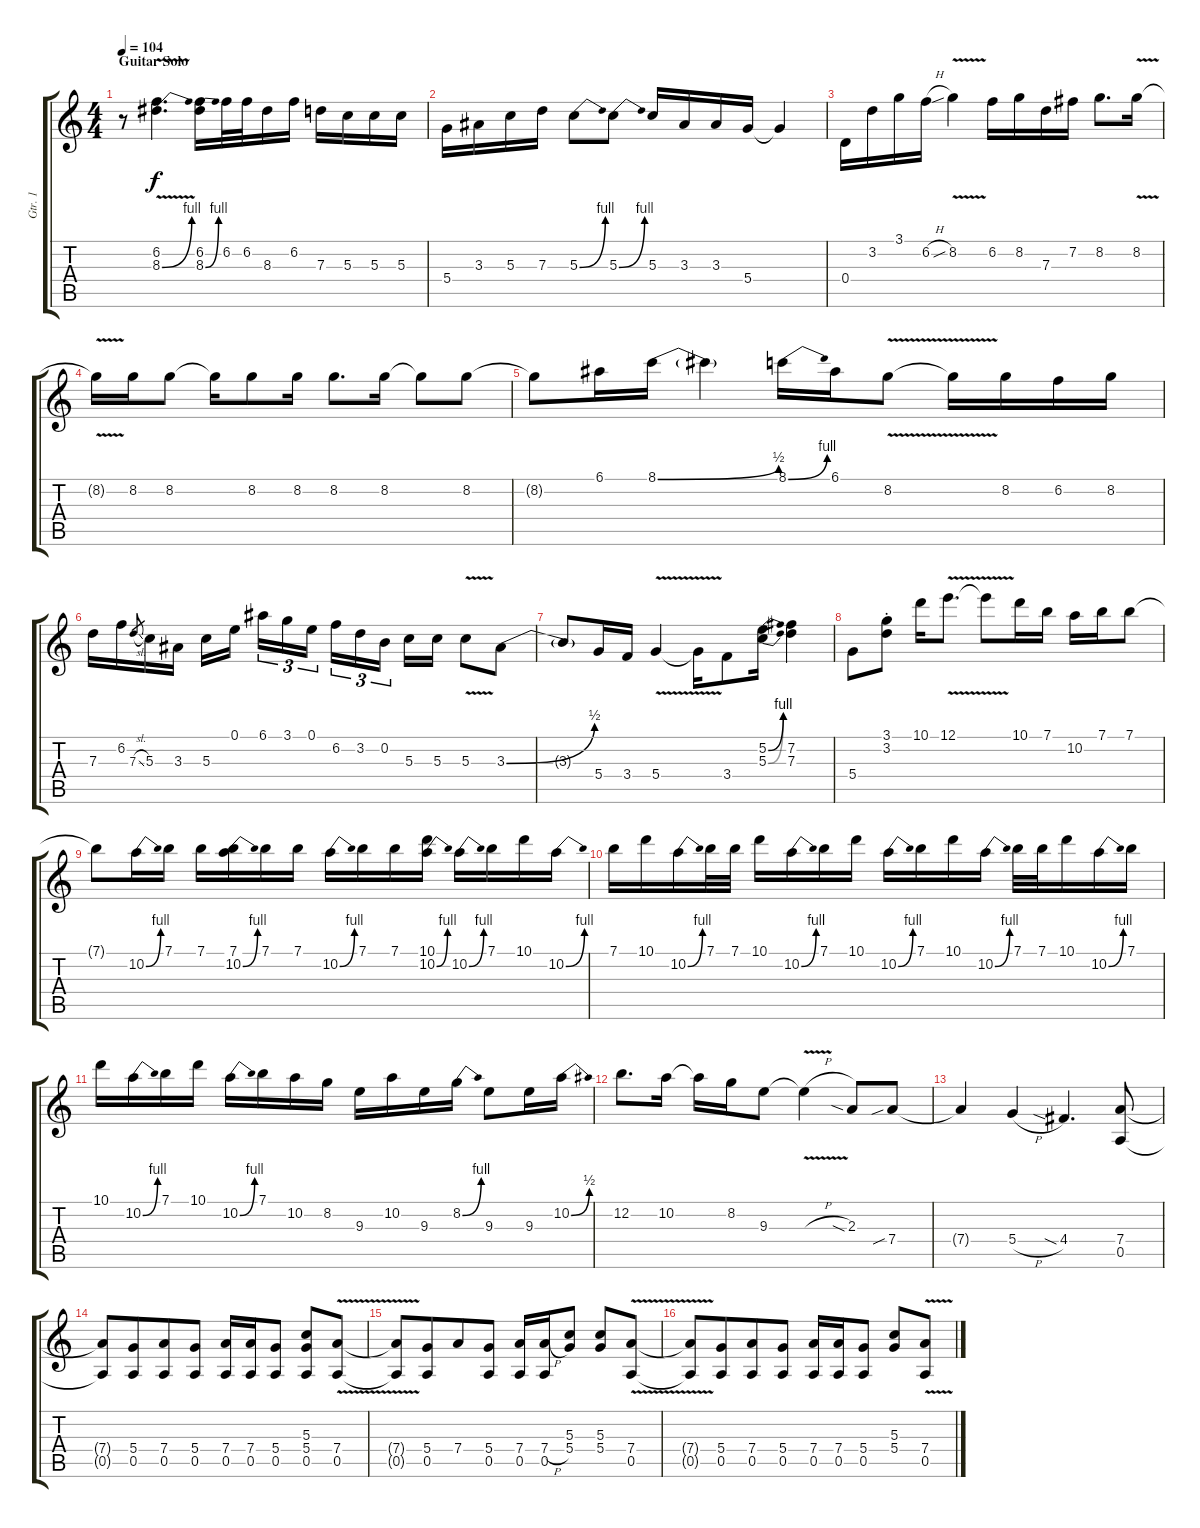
\track ("Gtr. 1" "Gtr. 1") {instrument distortionguitar}
\staff {score tabs}
\tuning (E4 B3 G3 D3 A2 E2) {hide}
\ts (4 4)
\section ("" "Guitar Solo")
\tempo 104
\clef g2
\ks c
r.8{dy f} (6.2 8.3{be (bend 0 0 60 4) v}).4{d} (6.2 8.3{be (bend 0 0 60 4)}).16 6.2.32 6.2.32 8.3.16 6.2.16 7.3.16 5.3.16 5.3.16 5.3.16 |
5.4.16 3.3.16 5.3.16 7.3.16 5.3{be (bend 0 0 60 4)}.8 5.3{be (bend 0 0 60 4)}.8 5.3.16 3.3.16 3.3.16 5.4.16 5.4{t}.4 |
0.4.16 3.2.16 3.1.16 6.2{h}.16 8.2{v sib}.4 6.2.16 8.2.16 7.3.16 7.2.16 8.2.8{d} 8.2{v}.16 |
8.2{t}.16 8.2.16 8.2.8 8.2{t}.16 8.2.8 8.2.16 8.2.8{d} 8.2.16 8.2{t}.8 8.2.8 |
8.2{t}.8 6.1.16 8.1{be (bend 0 0 60 2)}.16 8.1{t}.4 8.1{be (bend 0 0 60 4)}.16 6.1.16 8.2{v}.8 8.2{t}.16 8.2.16 6.2.16 8.2.16 |
7.3.16 6.2.16 7.3{sl}.8{gr} 5.3.16 3.3.16 5.3.16 0.1.16{beam splitsecondary} 6.1.16{tu (3 2)} 3.1.16{tu (3 2)} 0.1.16{tu (3 2)} 6.2.16{tu (3 2)} 3.2.16{tu (3 2)} 0.2.16{tu (3 2) beam splitsecondary} 5.3.16 5.3.16 5.3{v}.8 3.3{be (bend 0 0 60 2)}.8 |
3.3{t}.8 5.4.16 3.4.16 5.4{v}.4 5.4{t}.16 3.4.8 (5.2{be (bend 0 0 60 4)} 5.3{be (bend 0 0 60 4)}).16 (7.2 7.3).4 |
5.4.8 (3.1{st} 3.2).8 10.1.16 12.1{v}.8{d} 12.1{t}.8 10.1.16 7.1.16 10.2.16 7.1.16 7.1.8 |
7.1{t}.8 10.2{be (bend 0 0 60 4)}.16 7.1.16 7.1.16 (7.1 10.2{be (bend 0 0 60 4)}).16 7.1.16 7.1.16 10.2{be (bend 0 0 60 4)}.16 7.1.16 7.1.16 (10.1 10.2{be (bend 0 0 60 4)}).16 10.2{be (bend 0 0 60 4)}.16 7.1.16 10.1.16 10.2{be (bend 0 0 60 4)}.16 |
7.1.16 10.1.16 10.2{be (bend 0 0 60 4)}.16 7.1.32 7.1.32 10.1.16 10.2{be (bend 0 0 60 4)}.16 7.1.16 10.1.16 10.2{be (bend 0 0 60 4)}.16 7.1.16 10.1.16 10.2{be (bend 0 0 60 4)}.16 7.1.32 7.1.32 10.1.16 10.2{be (bend 0 0 60 4)}.16 7.1.16 |
10.1.16 10.2{be (bend 0 0 60 4)}.16 7.1.16 10.1.16 10.2{be (bend 0 0 60 4)}.16 7.1.16 10.2.16 8.2.16 9.3.16 10.2.16 9.3.16 8.2{be (bend 0 0 60 4)}.16 9.3.8 9.3.16 10.2{be (bend 0 0 60 2)}.16 |
12.2.8{d} 10.2.16 10.2{t}.16 8.2.16 9.3.8 9.3{v h t}.4 2.3{sia}.8 7.4{sib}.8 |
7.4{t}.4 5.4{h}.4 4.4{sia}.4{d} (7.4 0.5).8 |
(7.4{t} 0.5{t}).8 (5.4 0.5).8{beam merge} (7.4 0.5).8 (5.4 0.5).8 (7.4 0.5).16 (7.4 0.5).16 (5.4 0.5).8 (5.3 5.4 0.5).8 (7.4 0.5{v}).8 |
(7.4{t} 0.5{t}).8 (5.4 0.5).8{beam merge} 7.4.8 (5.4 0.5).8 (7.4 0.5).16 (7.4{h} 0.5).16 (5.3 5.4).8 (5.3 5.4).8 (7.4 0.5{v}).8 |
(7.4{t} 0.5{t}).8 (5.4 0.5).8{beam merge} (7.4 0.5).8 (5.4 0.5).8 (7.4 0.5).16 (7.4 0.5).16 (5.4 0.5).8 (5.3 5.4).8 (7.4 0.5{v}).8
